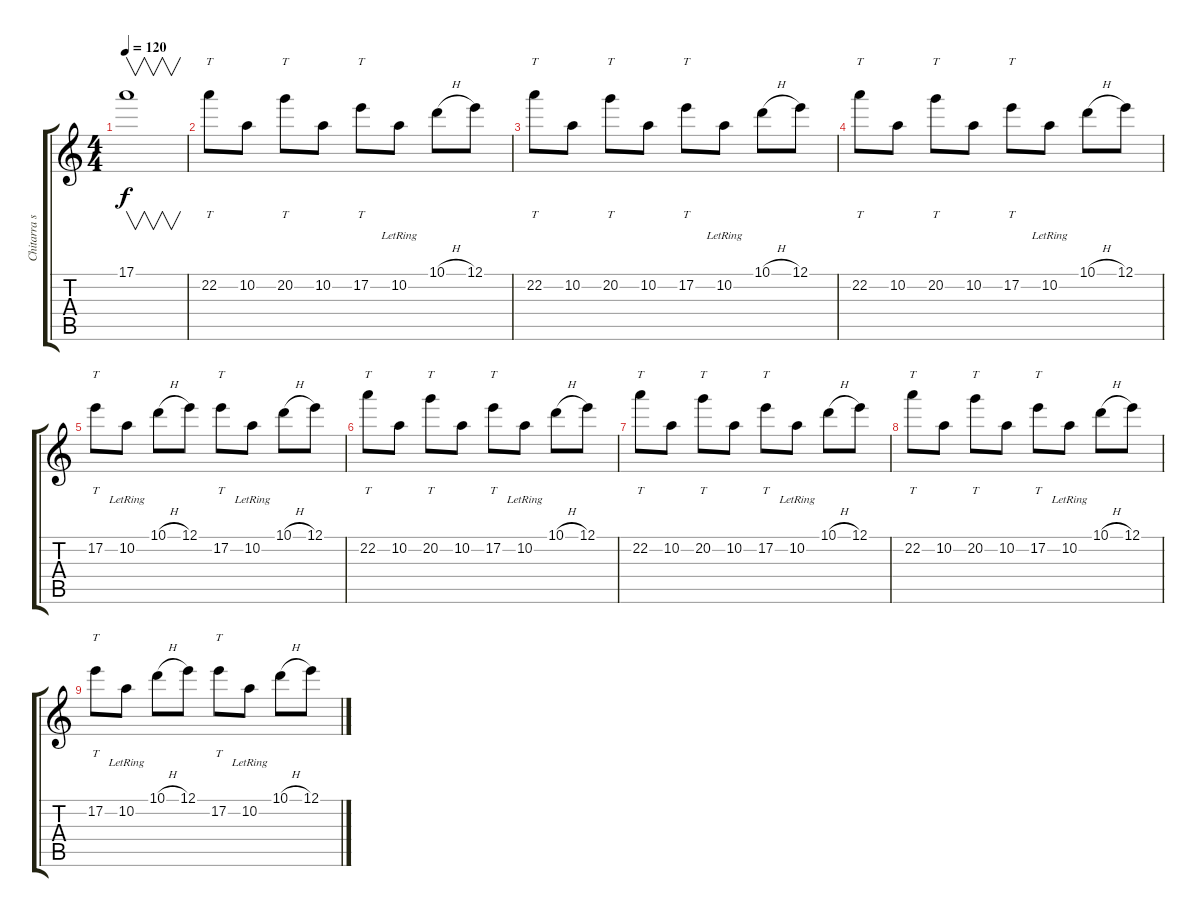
\track ("Chitarra solista" "Chitarra s") {instrument overdrivenguitar}
\staff {score tabs}
\tuning (E4 B3 G3 D3 A2 E2) {hide}
\ts (4 4)
\tempo 120
\clef g2
\ks c
17.1{t}.1{v dy f} |
22.2.8{tt} 10.2.8 20.2.8{tt} 10.2.8 17.2.8{tt} 10.2{lr}.8 10.1{h}.8 12.1.8 |
22.2.8{tt} 10.2.8 20.2.8{tt} 10.2.8 17.2.8{tt} 10.2{lr}.8 10.1{h}.8 12.1.8 |
22.2.8{tt} 10.2.8 20.2.8{tt} 10.2.8 17.2.8{tt} 10.2{lr}.8 10.1{h}.8 12.1.8 |
17.2.8{tt} 10.2{lr}.8 10.1{h}.8 12.1.8 17.2.8{tt} 10.2{lr}.8 10.1{h}.8 12.1.8 |
22.2.8{tt} 10.2.8 20.2.8{tt} 10.2.8 17.2.8{tt} 10.2{lr}.8 10.1{h}.8 12.1.8 |
22.2.8{tt} 10.2.8 20.2.8{tt} 10.2.8 17.2.8{tt} 10.2{lr}.8 10.1{h}.8 12.1.8 |
22.2.8{tt} 10.2.8 20.2.8{tt} 10.2.8 17.2.8{tt} 10.2{lr}.8 10.1{h}.8 12.1.8 |
17.2.8{tt} 10.2{lr}.8 10.1{h}.8 12.1.8 17.2.8{tt} 10.2{lr}.8 10.1{h}.8 12.1.8
